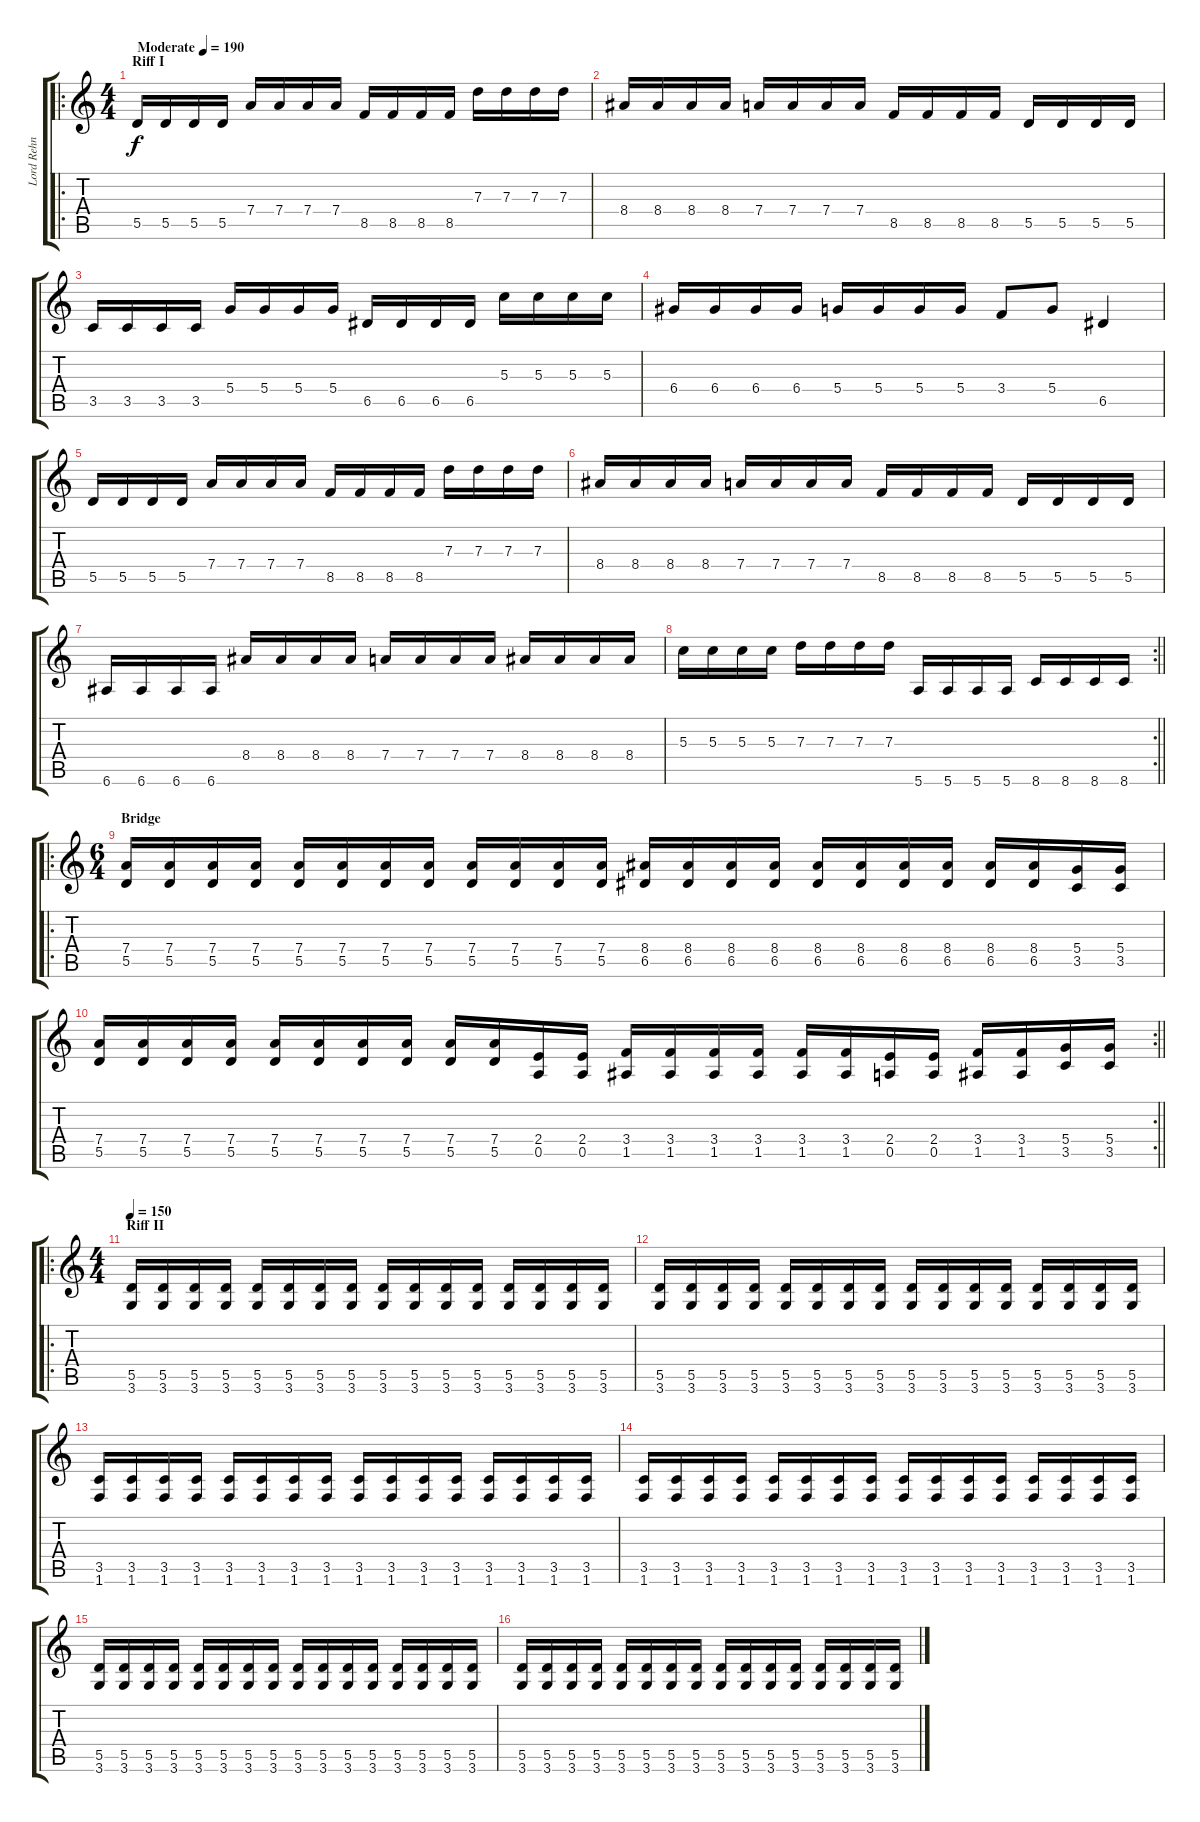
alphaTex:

\track ("Lord Rehn" "Lord Rehn") {instrument distortionguitar}
\staff {score tabs}
\tuning (E4 B3 G3 D3 A2 E2) {hide}
\ro
\ts (4 4)
\section ("" "Riff I")
\tempo (190 "Moderate")
\clef g2
\ks c
5.5.16{dy f instrument distortionguitar} 5.5.16 5.5.16 5.5.16 7.4.16 7.4.16 7.4.16 7.4.16 8.5.16 8.5.16 8.5.16 8.5.16 7.3.16 7.3.16 7.3.16 7.3.16 |
8.4.16 8.4.16 8.4.16 8.4.16 7.4.16 7.4.16 7.4.16 7.4.16 8.5.16 8.5.16 8.5.16 8.5.16 5.5.16 5.5.16 5.5.16 5.5.16 |
3.5.16 3.5.16 3.5.16 3.5.16 5.4.16 5.4.16 5.4.16 5.4.16 6.5.16 6.5.16 6.5.16 6.5.16 5.3.16 5.3.16 5.3.16 5.3.16 |
6.4.16 6.4.16 6.4.16 6.4.16 5.4.16 5.4.16 5.4.16 5.4.16 3.4.8 5.4.8 6.5.4 |
5.5.16 5.5.16 5.5.16 5.5.16 7.4.16 7.4.16 7.4.16 7.4.16 8.5.16 8.5.16 8.5.16 8.5.16 7.3.16 7.3.16 7.3.16 7.3.16 |
8.4.16 8.4.16 8.4.16 8.4.16 7.4.16 7.4.16 7.4.16 7.4.16 8.5.16 8.5.16 8.5.16 8.5.16 5.5.16 5.5.16 5.5.16 5.5.16 |
6.6.16 6.6.16 6.6.16 6.6.16 8.4.16 8.4.16 8.4.16 8.4.16 7.4.16 7.4.16 7.4.16 7.4.16 8.4.16 8.4.16 8.4.16 8.4.16 |
\rc 2
\barLineRight lightlight
5.3.16 5.3.16 5.3.16 5.3.16 7.3.16 7.3.16 7.3.16 7.3.16 5.6.16 5.6.16 5.6.16 5.6.16 8.6.16 8.6.16 8.6.16 8.6.16 |
\ro
\ts (6 4)
\section ("" "Bridge")
(7.4 5.5).16 (7.4 5.5).16 (7.4 5.5).16 (7.4 5.5).16 (7.4 5.5).16 (7.4 5.5).16 (7.4 5.5).16 (7.4 5.5).16 (7.4 5.5).16 (7.4 5.5).16 (7.4 5.5).16 (7.4 5.5).16 (8.4 6.5).16 (8.4 6.5).16 (8.4 6.5).16 (8.4 6.5).16 (8.4 6.5).16 (8.4 6.5).16 (8.4 6.5).16 (8.4 6.5).16 (8.4 6.5).16 (8.4 6.5).16 (5.4 3.5).16 (5.4 3.5).16 |
\rc 2
\barLineRight lightlight
(7.4 5.5).16 (7.4 5.5).16 (7.4 5.5).16 (7.4 5.5).16 (7.4 5.5).16 (7.4 5.5).16 (7.4 5.5).16 (7.4 5.5).16 (7.4 5.5).16 (7.4 5.5).16 (2.4 0.5).16 (2.4 0.5).16 (3.4 1.5).16 (3.4 1.5).16 (3.4 1.5).16 (3.4 1.5).16 (3.4 1.5).16 (3.4 1.5).16 (2.4 0.5).16 (2.4 0.5).16 (3.4 1.5).16 (3.4 1.5).16 (5.4 3.5).16 (5.4 3.5).16 |
\ro
\ts (4 4)
\section ("" "Riff II")
\tempo 150
(5.5 3.6).16 (5.5 3.6).16 (5.5 3.6).16 (5.5 3.6).16 (5.5 3.6).16 (5.5 3.6).16 (5.5 3.6).16 (5.5 3.6).16 (5.5 3.6).16 (5.5 3.6).16 (5.5 3.6).16 (5.5 3.6).16 (5.5 3.6).16 (5.5 3.6).16 (5.5 3.6).16 (5.5 3.6).16 |
(5.5 3.6).16 (5.5 3.6).16 (5.5 3.6).16 (5.5 3.6).16 (5.5 3.6).16 (5.5 3.6).16 (5.5 3.6).16 (5.5 3.6).16 (5.5 3.6).16 (5.5 3.6).16 (5.5 3.6).16 (5.5 3.6).16 (5.5 3.6).16 (5.5 3.6).16 (5.5 3.6).16 (5.5 3.6).16 |
(3.5 1.6).16 (3.5 1.6).16 (3.5 1.6).16 (3.5 1.6).16 (3.5 1.6).16 (3.5 1.6).16 (3.5 1.6).16 (3.5 1.6).16 (3.5 1.6).16 (3.5 1.6).16 (3.5 1.6).16 (3.5 1.6).16 (3.5 1.6).16 (3.5 1.6).16 (3.5 1.6).16 (3.5 1.6).16 |
(3.5 1.6).16 (3.5 1.6).16 (3.5 1.6).16 (3.5 1.6).16 (3.5 1.6).16 (3.5 1.6).16 (3.5 1.6).16 (3.5 1.6).16 (3.5 1.6).16 (3.5 1.6).16 (3.5 1.6).16 (3.5 1.6).16 (3.5 1.6).16 (3.5 1.6).16 (3.5 1.6).16 (3.5 1.6).16 |
(5.5 3.6).16 (5.5 3.6).16 (5.5 3.6).16 (5.5 3.6).16 (5.5 3.6).16 (5.5 3.6).16 (5.5 3.6).16 (5.5 3.6).16 (5.5 3.6).16 (5.5 3.6).16 (5.5 3.6).16 (5.5 3.6).16 (5.5 3.6).16 (5.5 3.6).16 (5.5 3.6).16 (5.5 3.6).16 |
(5.5 3.6).16 (5.5 3.6).16 (5.5 3.6).16 (5.5 3.6).16 (5.5 3.6).16 (5.5 3.6).16 (5.5 3.6).16 (5.5 3.6).16 (5.5 3.6).16 (5.5 3.6).16 (5.5 3.6).16 (5.5 3.6).16 (5.5 3.6).16 (5.5 3.6).16 (5.5 3.6).16 (5.5 3.6).16
